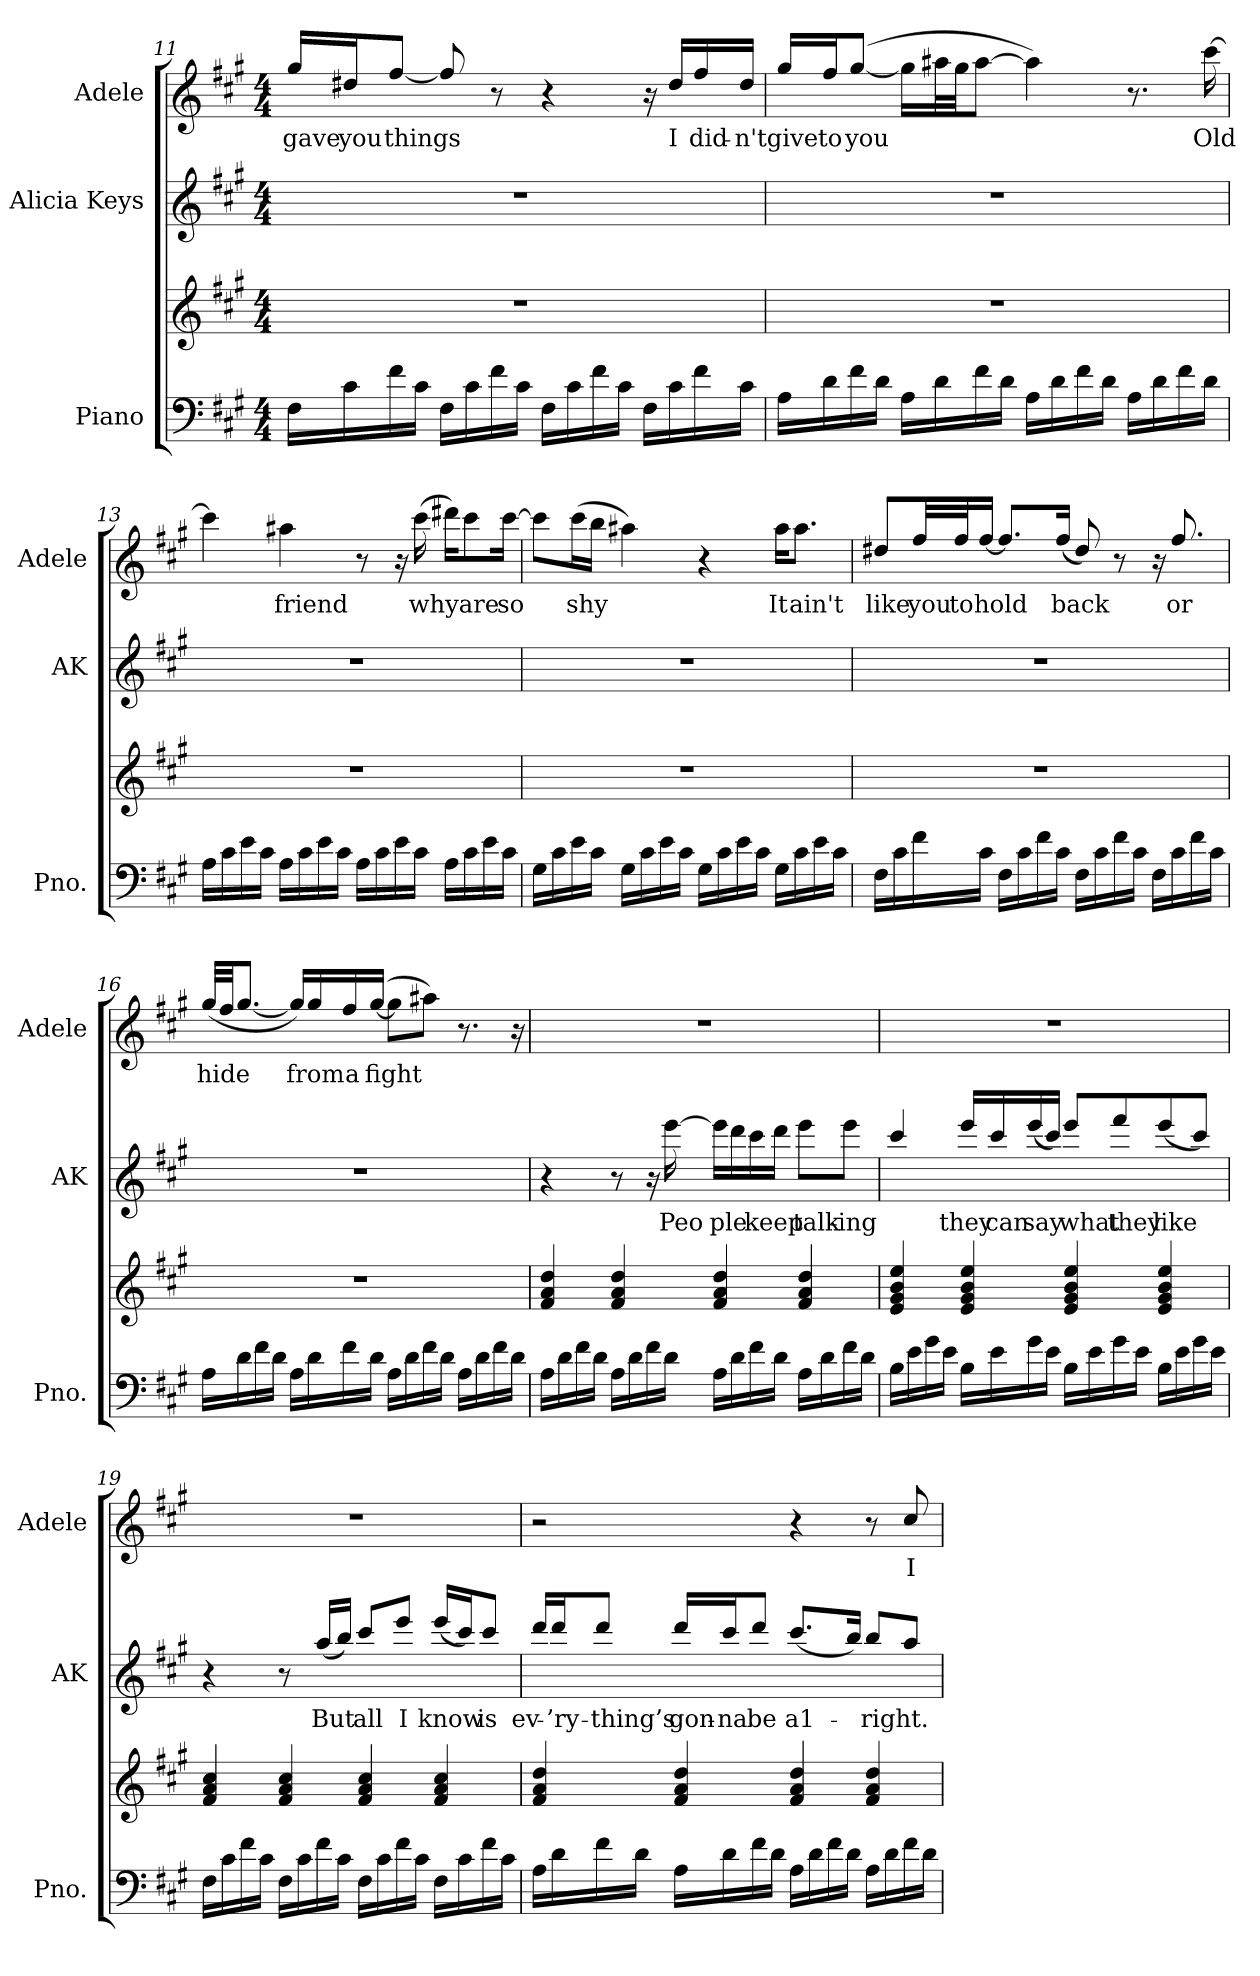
**kern	**kern	**kern	**text	**kern	**text
*part3	*part3	*part2	*part2	*part1	*part1
*staff4	*staff3	*staff2	*staff2	*staff1	*staff1
*I"Piano	*	*I"Alicia Keys	*	*I"Adele	*
*I'Pno.	*	*I'AK	*	*I'Adele	*
!!LO:PB:g=z
*clefF4	*clefG2	*clefG2	*	*clefG2	*
*	*	*ITrd8c14	*	*ITrd5c9	*
*k[f#c#g#]	*k[f#c#g#]	*k[f#c#g#]	*	*k[]	*
*M4/4	*M4/4	*M4/4	*	*M4/4	*
=11	=11	=11	=11	=11	=11
!	!	!	!	!	!LO:LY:b
16F#\LL	1r	1r	.	16b/LL	gave
!	!	!	!	!	!LO:LY:b
16c#\	.	.	.	16f#X/J	you
!	!	!	!	!	!LO:LY:b
16f#\	.	.	.	[8a/J	things
16c#\JJ	.	.	.	.	.
16F#\LL	.	.	.	8a/]	.
16c#\	.	.	.	.	.
16f#\	.	.	.	8r	.
16c#\JJ	.	.	.	.	.
16F#\LL	.	.	.	4r	.
16c#\	.	.	.	.	.
16f#\	.	.	.	.	.
16c#\JJ	.	.	.	.	.
16F#\LL	.	.	.	16r	.
!	!	!	!	!	!LO:LY:b
16c#\	.	.	.	16f#/LL	I
!	!	!	!	!	!LO:LY:b
16f#\	.	.	.	16a/	did-
!	!	!	!	!	!LO:LY:b
16c#\JJ	.	.	.	16f#/JJ	-n't
!!LO:LB:g=z
=12	=12	=12	=12	=12	=12
!	!	!	!	!	!LO:LY:b
16A\LL	1r	1r	.	16b/LL	give
!	!	!	!	!	!LO:LY:b
16d\	.	.	.	16a/J	to
!	!	!	!	!	!LO:LY:b
16f#\	.	.	.	(>[8b/J	you
16d\JJ	.	.	.	.	.
16A\LL	.	.	.	16b\LL]	.
16d\	.	.	.	32cc#X\L	.
.	.	.	.	32b\JJ	.
16f#\	.	.	.	[8cc#\J	.
16d\JJ	.	.	.	.	.
16A\LL	.	.	.	4cc#\])	.
16d\	.	.	.	.	.
16f#\	.	.	.	.	.
16d\JJ	.	.	.	.	.
16A\LL	.	.	.	8.r	.
16d\	.	.	.	.	.
16f#\	.	.	.	.	.
!	!	!	!	!	!LO:LY:b
16d\JJ	.	.	.	[16ee\	Old
!!LO:LB:g=z
=13	=13	=13	=13	=13	=13
16A\LL	1r	1r	.	4ee\]	.
16c#\	.	.	.	.	.
16e\	.	.	.	.	.
16c#\JJ	.	.	.	.	.
!	!	!	!	!	!LO:LY:b
16A\LL	.	.	.	4cc#X\	friend
16c#\	.	.	.	.	.
16e\	.	.	.	.	.
16c#\JJ	.	.	.	.	.
16A\LL	.	.	.	8r	.
16c#\	.	.	.	.	.
16e\	.	.	.	16r	.
!	!	!	!	!	!LO:LY:b
16c#\JJ	.	.	.	(>16ee\	why
16A\LL	.	.	.	16ff#X\KL)	.
!	!	!	!	!	!LO:LY:b
16c#\	.	.	.	8ee\	are
16e\	.	.	.	.	.
!	!	!	!	!	!LO:LY:b
16c#\JJ	.	.	.	[16ee\Jk	so
=14	=14	=14	=14	=14	=14
16G#\LL	1r	1r	.	8ee\L]	.
16c#\	.	.	.	.	.
!	!	!	!	!	!LO:LY:b
16e\	.	.	.	(>16ee\L	shy
16c#\JJ	.	.	.	16dd\JJ	.
16G#\LL	.	.	.	4cc#X\)	.
16c#\	.	.	.	.	.
16e\	.	.	.	.	.
16c#\JJ	.	.	.	.	.
16G#\LL	.	.	.	4r	.
16c#\	.	.	.	.	.
16e\	.	.	.	.	.
16c#\JJ	.	.	.	.	.
!	!	!	!	!	!LO:LY:b
16G#\LL	.	.	.	16cc#\KL	It
!	!	!	!	!	!LO:LY:b
16c#\	.	.	.	8.cc#\J	ain't
16e\	.	.	.	.	.
16c#\JJ	.	.	.	.	.
!!LO:PB:g=z
=15	=15	=15	=15	=15	=15
!	!	!	!	!	!LO:LY:b
16F#\LL	1r	1r	.	8f#X/L	like
16c#\	.	.	.	.	.
!	!	!	!	!	!LO:LY:b
16f#\	.	.	.	32a/LL	you
!	!	!	!	!	!LO:LY:b
.	.	.	.	32a/J	to
!	!	!	!	!	!LO:LY:b
16c#\JJ	.	.	.	[16a/JJ	hold
16F#\LL	.	.	.	8.a/L]	.
16c#\	.	.	.	.	.
16f#\	.	.	.	.	.
!	!	!	!	!	!LO:LY:b
16c#\JJ	.	.	.	(<16a/Jk	back
16F#\LL	.	.	.	8f#/)	.
16c#\	.	.	.	.	.
16f#\	.	.	.	8r	.
16c#\JJ	.	.	.	.	.
16F#\LL	.	.	.	16r	.
!	!	!	!	!	!LO:LY:b
16c#\	.	.	.	8.a/	or
16f#\	.	.	.	.	.
16c#\JJ	.	.	.	.	.
!!LO:LB:g=z
=16	=16	=16	=16	=16	=16
!	!	!	!	!	!LO:LY:b
16A\LL	1r	1r	.	(<32b/LLL	hide
.	.	.	.	32a/JJ	.
16d\	.	.	.	[8.b/J	.
16f#\	.	.	.	.	.
16d\JJ	.	.	.	.	.
16A\LL	.	.	.	16b/LL])	.
!	!	!	!	!	!LO:LY:b
16d\	.	.	.	16b/	from
!	!	!	!	!	!LO:LY:b
16f#\	.	.	.	16a/	a
!	!	!	!	!	!LO:LY:b
16d\JJ	.	.	.	(>[16b/JJ	fight
16A\LL	.	.	.	8b\L]	.
16d\	.	.	.	.	.
16f#\	.	.	.	8cc#X\J)	.
16d\JJ	.	.	.	.	.
16A\LL	.	.	.	8.r	.
16d\	.	.	.	.	.
16f#\	.	.	.	.	.
16d\JJ	.	.	.	16r	.
=17	=17	=17	=17	=17	=17
16A\LL	4f#/ 4a/ 4dd/	4r	.	1r	.
16d\	.	.	.	.	.
16f#\	.	.	.	.	.
16d\JJ	.	.	.	.	.
16A\LL	4f#/ 4a/ 4dd/	8r	.	.	.
16d\	.	.	.	.	.
16f#\	.	16r	.	.	.
!	!	!	!LO:LY:b	!	!
16d\JJ	.	[16ee\	Peo	.	.
16A\LL	4f#/ 4a/ 4dd/	16ee\LL]	.	.	.
!	!	!	!LO:LY:b	!	!
16d\	.	16dd\	ple	.	.
!	!	!	!LO:LY:b	!	!
16f#\	.	16cc#\	keep	.	.
16d\JJ	.	16dd\JJ	.	.	.
!	!	!	!LO:LY:b	!	!
16A\LL	4f#/ 4a/ 4dd/	8ee\L	talk-	.	.
16d\	.	.	.	.	.
!	!	!	!LO:LY:b	!	!
16f#\	.	8ee\J	-ing	.	.
16d\JJ	.	.	.	.	.
!!LO:LB:g=z
=18	=18	=18	=18	=18	=18
16B\LL	4e/ 4g#/ 4b/ 4ee/	4cc#/	.	1r	.
16e\	.	.	.	.	.
16g#\	.	.	.	.	.
16e\JJ	.	.	.	.	.
!	!	!	!LO:LY:b	!	!
16B\LL	4e/ 4g#/ 4b/ 4ee/	16ee/LL	they	.	.
!	!	!	!LO:LY:b	!	!
16e\	.	16cc#/	can	.	.
!	!	!	!LO:LY:b	!	!
16g#\	.	(<16ee/	say	.	.
16e\JJ	.	16cc#/JJ)	.	.	.
!	!	!	!LO:LY:b	!	!
16B\LL	4e/ 4g#/ 4b/ 4ee/	8ee/L	what	.	.
16e\	.	.	.	.	.
!	!	!	!LO:LY:b	!	!
16g#\	.	8ff#/	they	.	.
16e\JJ	.	.	.	.	.
!	!	!	!LO:LY:b	!	!
16B\LL	4e/ 4g#/ 4b/ 4ee/	(<8ee/	like	.	.
16e\	.	.	.	.	.
16g#\	.	8cc#/J)	.	.	.
16e\JJ	.	.	.	.	.
=19	=19	=19	=19	=19	=19
16F#\LL	4f#/ 4a/ 4cc#/	4r	.	1r	.
16c#\	.	.	.	.	.
16f#\	.	.	.	.	.
16c#\JJ	.	.	.	.	.
16F#\LL	4f#/ 4a/ 4cc#/	8r	.	.	.
16c#\	.	.	.	.	.
!	!	!	!LO:LY:b	!	!
16f#\	.	(<16a/LL	But	.	.
16c#\JJ	.	16b/JJ)	.	.	.
!	!	!	!LO:LY:b	!	!
16F#\LL	4f#/ 4a/ 4cc#/	8cc#/L	all	.	.
16c#\	.	.	.	.	.
!	!	!	!LO:LY:b	!	!
16f#\	.	8ee/J	I	.	.
16c#\JJ	.	.	.	.	.
!	!	!	!LO:LY:b	!	!
16F#\LL	4f#/ 4a/ 4cc#/	(<16ee/LL	know	.	.
16c#\	.	16cc#/J)	.	.	.
!	!	!	!LO:LY:b	!	!
16f#\	.	8cc#/J	is	.	.
16c#\JJ	.	.	.	.	.
!!LO:PB:g=z
=20	=20	=20	=20	=20	=20
!	!	!	!LO:LY:b	!	!
16A\LL	4f#/ 4a/ 4dd/	16dd/LL	ev-	2r	.
!	!	!	!LO:LY:b	!	!
16d\	.	16dd/J	-’ry-	.	.
!	!	!	!LO:LY:b	!	!
16f#\	.	8dd/J	-thing’s	.	.
16d\JJ	.	.	.	.	.
!	!	!	!LO:LY:b	!	!
16A\LL	4f#/ 4a/ 4dd/	16dd/LL	gon-	.	.
!	!	!	!LO:LY:b	!	!
16d\	.	16cc#/J	-na	.	.
!	!	!	!LO:LY:b	!	!
16f#\	.	8dd/J	be	.	.
16d\JJ	.	.	.	.	.
!	!	!	!LO:LY:b	!	!
16A\LL	4f#/ 4a/ 4dd/	(<8.cc#/L	a1-	4r	.
16d\	.	.	.	.	.
16f#\	.	.	.	.	.
16d\JJ	.	16b/Jk)	.	.	.
!	!	!	!LO:LY:b	!	!
16A\LL	4f#/ 4a/ 4dd/	8b/L	-right.	8r	.
16d\	.	.	.	.	.
!	!	!	!	!	!LO:LY:b
16f#\	.	8a/J	.	8e/	I
16d\JJ	.	.	.	.	.
=	=	=	=	=	=
*-	*-	*-	*-	*-	*-
